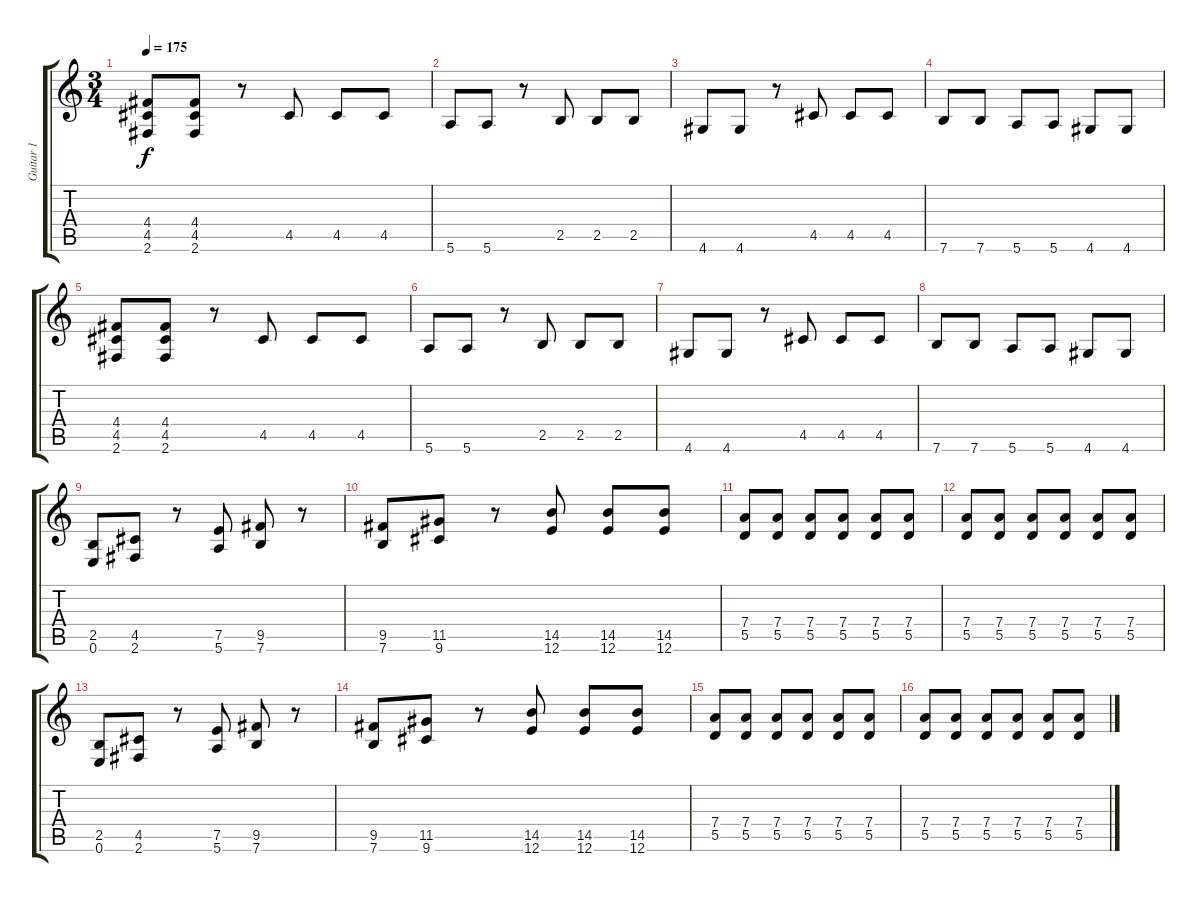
\track ("Guitar 1" "Guitar 1") {instrument distortionguitar}
\staff {score tabs}
\tuning (E4 B3 G3 D3 A2 E2) {hide}
\ts (3 4)
\tempo 175
\clef g2
\ks c
(4.4 4.5 2.6).8{dy f} (4.4 4.5 2.6).8 r.8 4.5.8 4.5.8 4.5.8 |
5.6.8 5.6.8 r.8 2.5.8 2.5.8 2.5.8 |
4.6.8 4.6.8 r.8 4.5.8 4.5.8 4.5.8 |
7.6.8 7.6.8 5.6.8 5.6.8 4.6.8 4.6.8 |
(4.4 4.5 2.6).8 (4.4 4.5 2.6).8 r.8 4.5.8 4.5.8 4.5.8 |
5.6.8 5.6.8 r.8 2.5.8 2.5.8 2.5.8 |
4.6.8 4.6.8 r.8 4.5.8 4.5.8 4.5.8 |
7.6.8 7.6.8 5.6.8 5.6.8 4.6.8 4.6.8 |
(2.5 0.6).8 (4.5 2.6).8 r.8 (7.5 5.6).8 (9.5 7.6).8 r.8 |
(9.5 7.6).8 (11.5 9.6).8 r.8 (14.5 12.6).8 (14.5 12.6).8 (14.5 12.6).8 |
(7.4 5.5).8 (7.4 5.5).8 (7.4 5.5).8 (7.4 5.5).8 (7.4 5.5).8 (7.4 5.5).8 |
(7.4 5.5).8 (7.4 5.5).8 (7.4 5.5).8 (7.4 5.5).8 (7.4 5.5).8 (7.4 5.5).8 |
(2.5 0.6).8 (4.5 2.6).8 r.8 (7.5 5.6).8 (9.5 7.6).8 r.8 |
(9.5 7.6).8 (11.5 9.6).8 r.8 (14.5 12.6).8 (14.5 12.6).8 (14.5 12.6).8 |
(7.4 5.5).8 (7.4 5.5).8 (7.4 5.5).8 (7.4 5.5).8 (7.4 5.5).8 (7.4 5.5).8 |
(7.4 5.5).8 (7.4 5.5).8 (7.4 5.5).8 (7.4 5.5).8 (7.4 5.5).8 (7.4 5.5).8
